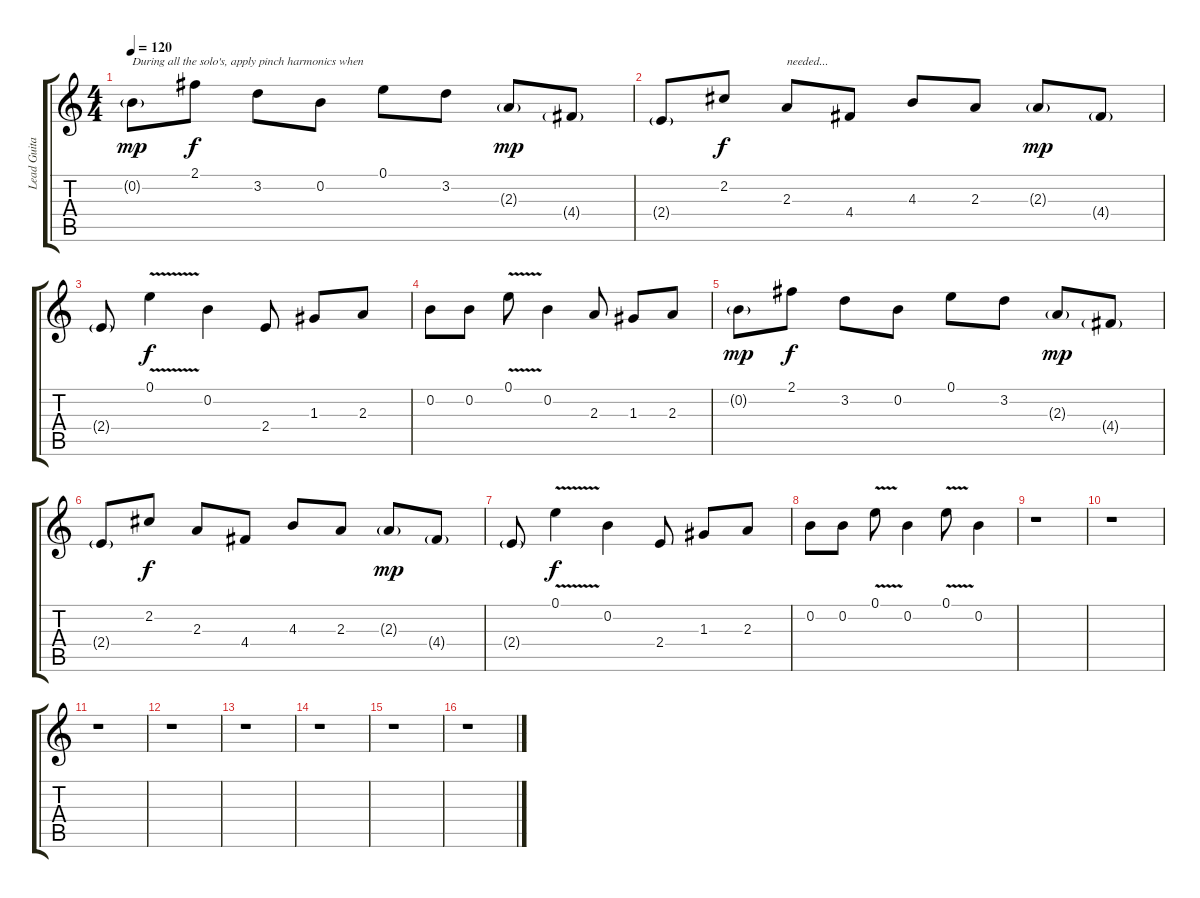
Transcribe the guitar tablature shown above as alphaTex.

\track ("Lead Guitar" "Lead Guita") {instrument distortionguitar}
\staff {score tabs}
\tuning (E4 B3 G3 D3 A2 E2) {hide}
\ts (4 4)
\tempo 120
\clef g2
\ks c
0.2{g}.8{txt "During all the solo's, apply pinch harmonics when " dy mp instrument distortionguitar} 2.1.8{dy f} 3.2.8 0.2.8 0.1.8 3.2.8 2.3{g}.8{dy mp} 4.4{g}.8 |
2.4{g}.8 2.2.8{dy f} 2.3.8{txt "needed..."} 4.4.8 4.3.8 2.3.8 2.3{g}.8{dy mp} 4.4{g}.8 |
2.4{g}.8 0.1{v}.4{dy f} 0.2.4 2.4.8 1.3.8 2.3.8 |
0.2.8 0.2.8 0.1{v}.8 0.2.4 2.3.8 1.3.8 2.3.8 |
0.2{g}.8{dy mp} 2.1.8{dy f} 3.2.8 0.2.8 0.1.8 3.2.8 2.3{g}.8{dy mp} 4.4{g}.8 |
2.4{g}.8 2.2.8{dy f} 2.3.8 4.4.8 4.3.8 2.3.8 2.3{g}.8{dy mp} 4.4{g}.8 |
2.4{g}.8 0.1{v}.4{dy f} 0.2.4 2.4.8 1.3.8 2.3.8 |
0.2.8 0.2.8 0.1{v}.8 0.2.4 0.1{v}.8 0.2.4 |
r.1 |
r.1 |
r.1 |
r.1 |
r.1 |
r.1 |
r.1 |
r.1
